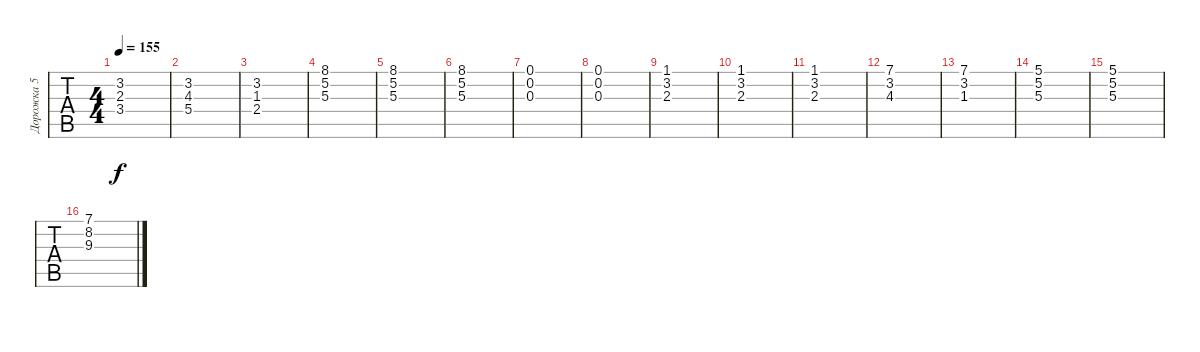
\track ("Дорожка 5" "Дорожка 5") {instrument acousticguitarsteel}
\staff {tabs}
\tuning (E4 B3 G3 D3 A2 E2) {hide}
\ts (4 4)
\tempo 155
\clef g2
\ks c
(3.2 2.3 3.4).1{dy f} |
(3.2 4.3 5.4).1 |
(3.2 1.3 2.4).1 |
(8.1 5.2 5.3).1 |
(8.1 5.2 5.3).1 |
(8.1 5.2 5.3).1 |
(0.1 0.2 0.3).1 |
(0.1 0.2 0.3).1 |
(1.1 3.2 2.3).1 |
(1.1 3.2 2.3).1 |
(1.1 3.2 2.3).1 |
(7.1 3.2 4.3).1 |
(7.1 3.2 1.3).1 |
(5.1 5.2 5.3).1 |
(5.1 5.2 5.3).1 |
(7.1 8.2 9.3).1
